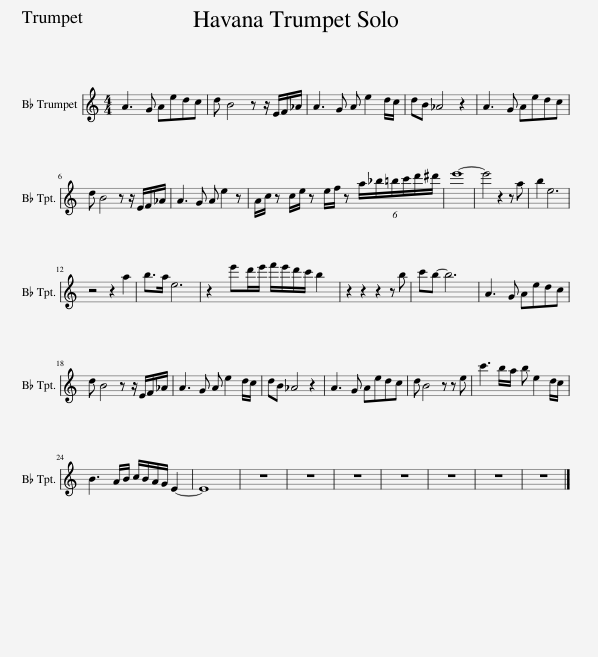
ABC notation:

X:1
L:1/8
M:4/4
I:linebreak $
K:Bb
V:1 treble transpose=-2
V:1
[K:C] A3 G Aedc | d B4 z z/ E/F/_A/ | A3 G A e2 d/c/ | dB _A4 z2 | A3 G Aedc |$ %5
 d B4 z z/ E/F/_A/ | A3 G A e2 z | A/c/ z c/e/ z e/f/ z (6:4:6a/_b/=b/c'/d'/^d'/ | e'8- | e'4 z2 z a | %10
 b2 e6 |$ z4 z2 a2 | b>a e6 | z2 e'd'/e'/ f'/e'/d'/c'/ b2 | z2 z2 z2 z b | %15
 c'b- b6 | A3 G Aedc |$ d B4 z z/ E/F/_A/ | A3 G A e2 d/c/ | dB _A4 z2 | %20
 A3 G Aedc | d B4 z z e | c'3 b/a/ b e2 d/c/ |$ B3 A/B/ c/B/A/G/ E2- | E8 | %25
 z8 | z8 | z8 | z8 | z8 | %30
 z8 | z8 |] %32
